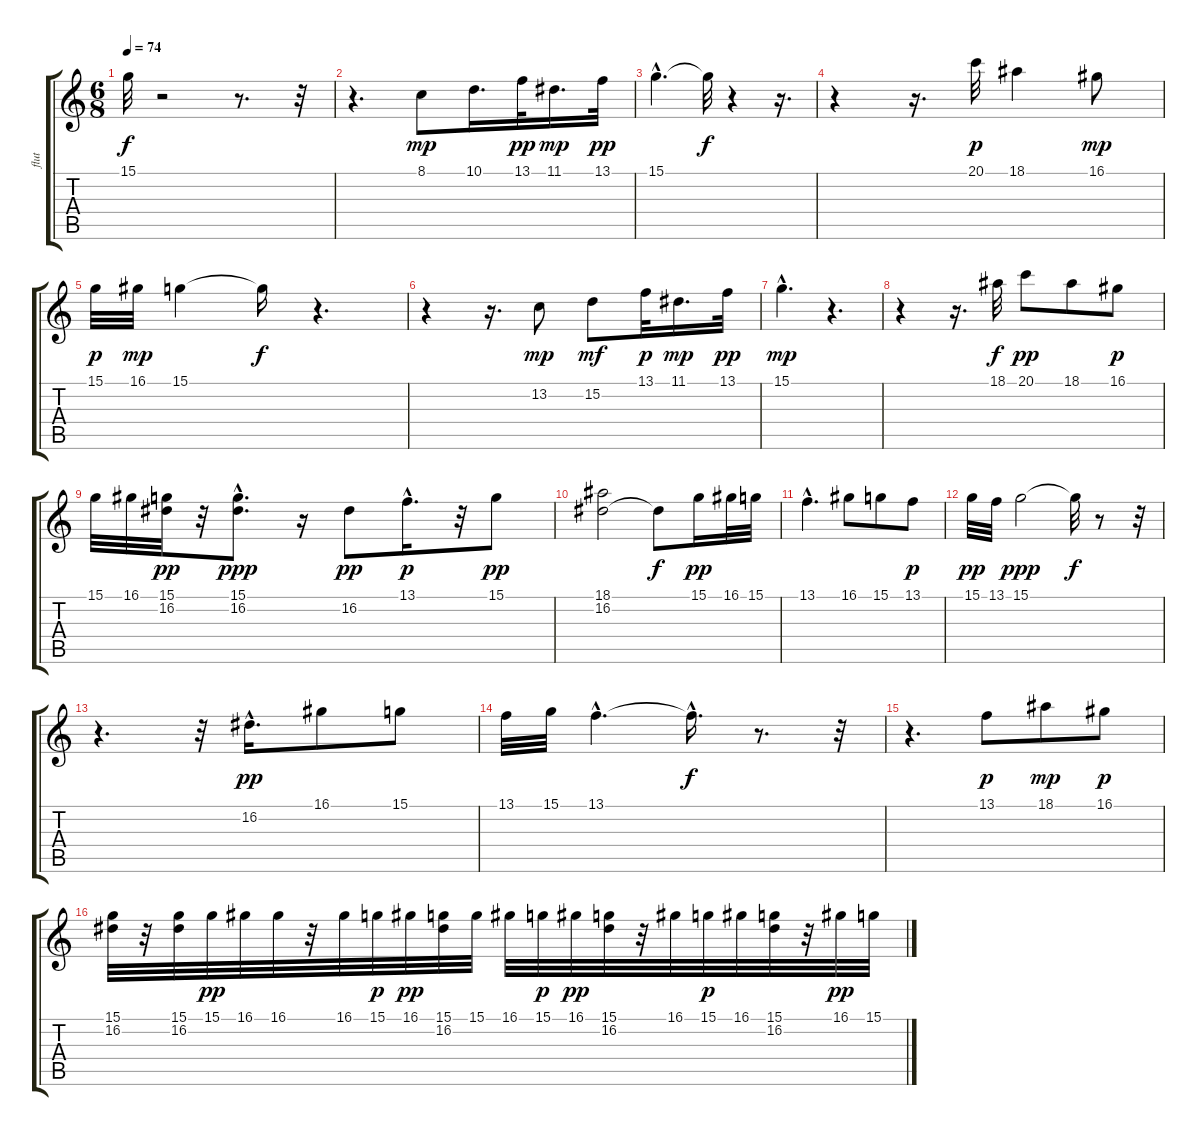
\track ("flut" "flut") {instrument flute}
\staff {score tabs}
\tuning (E4 B3 G3 D3 A2 E2) {hide}
\ts (6 8)
\tempo 74
\clef g2
\ks c
15.1{t}.32{dy f} r.2 r.8{d} r.32 |
r.4{d} 8.1.8{dy mp} 10.1.16{d} 13.1.32{dy pp} 11.1.16{d dy mp} 13.1.32{dy pp} |
15.1{hac}.4{d} 15.1{t}.32{dy f} r.4 r.16{d} |
r.4 r.16{d} 20.1.32{dy p} 18.1.4 16.1.8{dy mp} |
15.1.32{dy p} 16.1.32{dy mp} 15.1.4 15.1{t}.16{dy f} r.4{d} |
r.4 r.16{d} 13.2.8{dy mp} 15.2.8{dy mf} 13.1.32{dy p} 11.1.16{d dy mp} 13.1.32{dy pp} |
15.1{hac}.4{d dy mp} r.4{d} |
r.4 r.16{d} 18.1.32{dy f} 20.1.8{dy pp} 18.1.8 16.1.8{dy p} |
15.1.32 16.1.32 (15.1 16.2).32{dy pp} r.32 (15.1{hac} 16.2).8{d dy ppp} r.16 16.2.8{dy pp} 13.1{hac}.16{d dy p} r.32 15.1.8{dy pp} |
(18.1 16.2).2 16.2{t}.8{dy f} 15.1.16{dy pp} 16.1.32 15.1.32 |
13.1{hac}.4{d} 16.1.8 15.1.8 13.1.8{dy p} |
15.1.32{dy pp} 13.1.32 15.1.2{dy ppp} 15.1{t}.32{dy f} r.8 r.32 |
r.4{d} r.32 16.2{hac}.16{d dy pp} 16.1.8 15.1.8 |
13.1.32 15.1.32 13.1{hac}.4{d} 13.1{hac t}.16{d dy f} r.8{d} r.32 |
r.4{d} 13.1.8{dy p} 18.1.8{dy mp} 16.1.8{dy p} |
(15.1 16.2).32 r.32 (15.1 16.2).32 15.1.32{dy pp} 16.1.32 16.1.32 r.32 16.1.32 15.1.32{dy p} 16.1.32{dy pp} (15.1 16.2).32 15.1.32 16.1.32 15.1.32{dy p} 16.1.32{dy pp} (15.1 16.2).32 r.32 16.1.32 15.1.32{dy p} 16.1.32 (15.1 16.2).32 r.32 16.1.32{dy pp} 15.1.32
